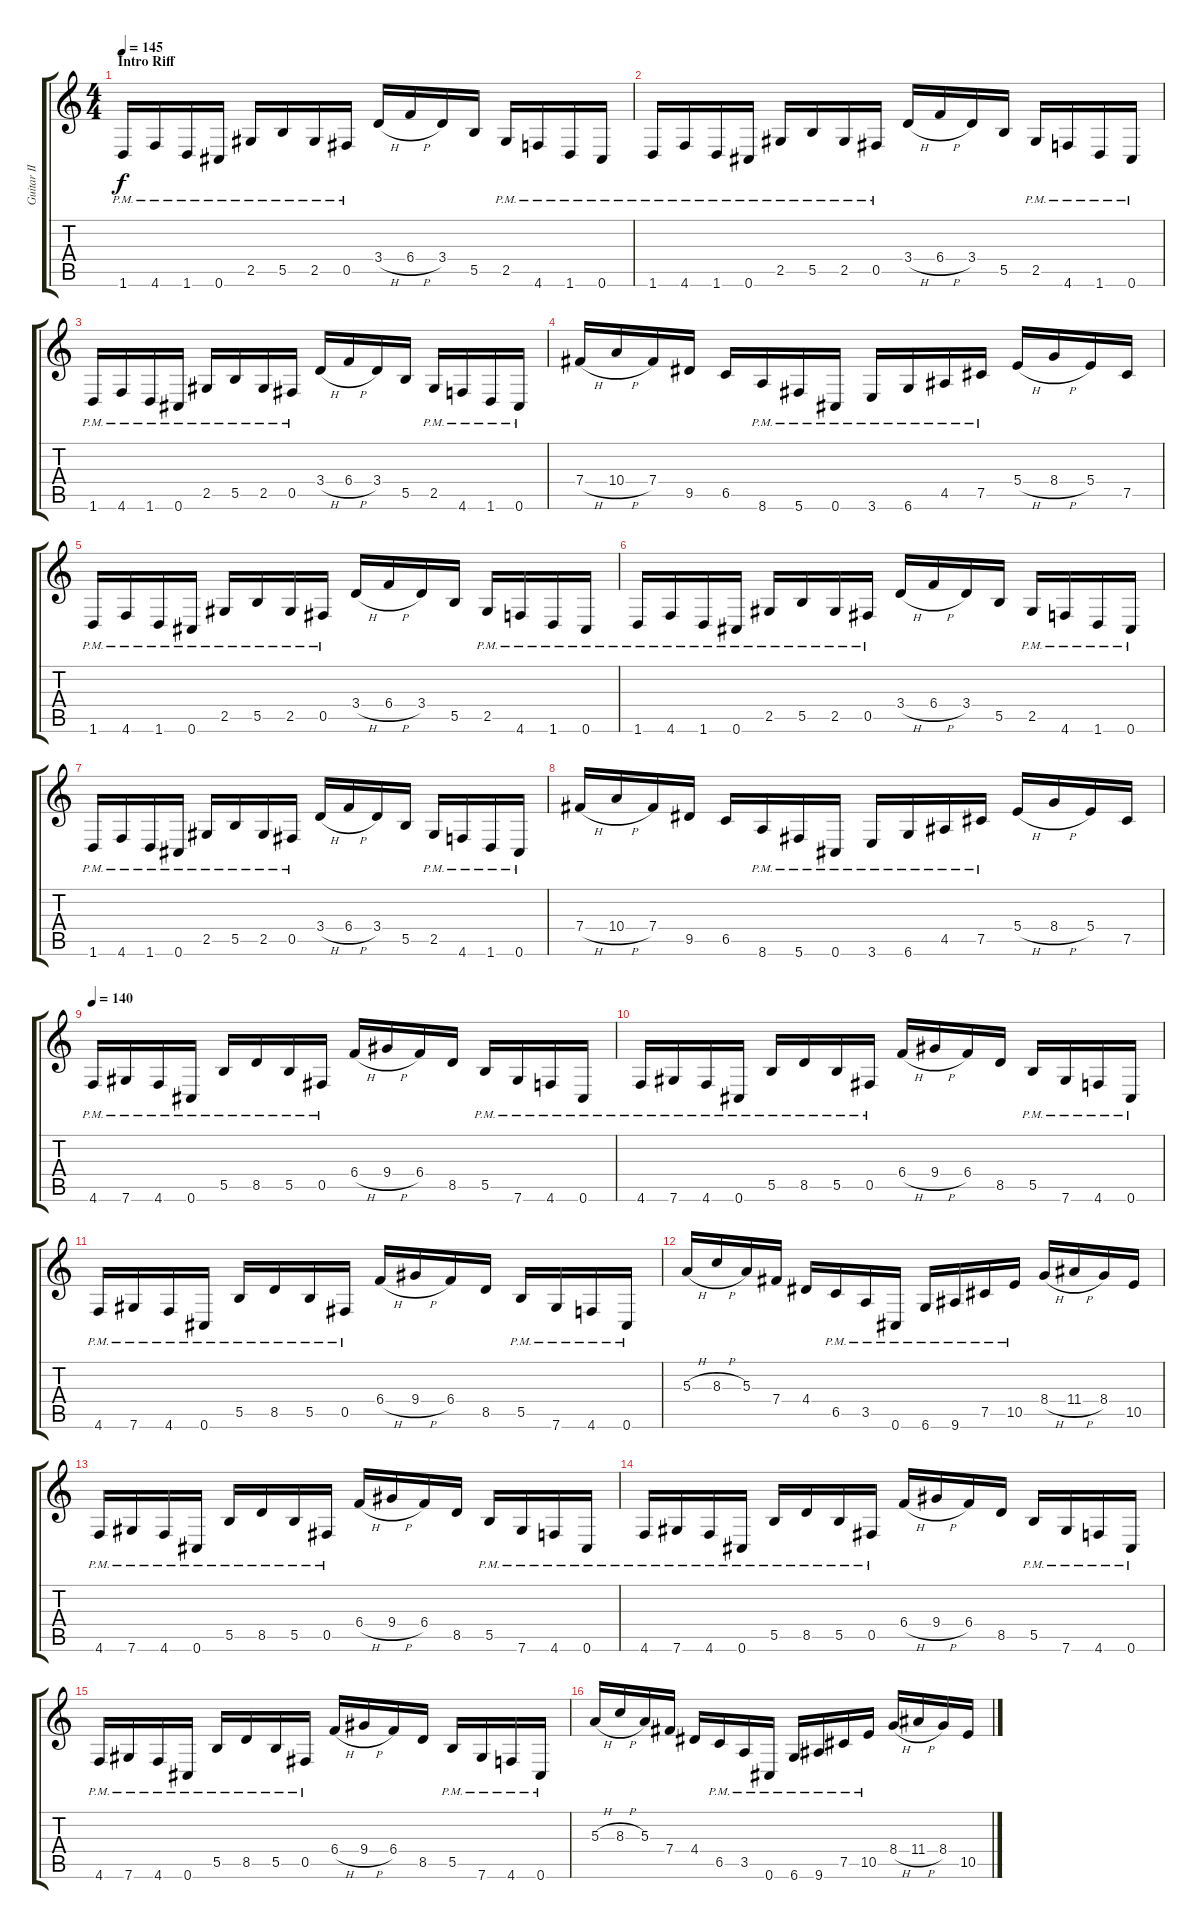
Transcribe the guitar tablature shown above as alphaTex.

\track ("Guitar II" "Guitar II") {instrument distortionguitar}
\staff {score tabs}
\tuning (Db4 Ab3 E3 B2 Gb2 Db2) {hide}
\ts (4 4)
\section ("" "Intro Riff")
\tempo 145
\clef g2
\ks c
1.6{pm}.16{dy f instrument distortionguitar} 4.6{pm}.16 1.6{pm}.16 0.6{pm}.16 2.5{pm}.16 5.5{pm}.16 2.5{pm}.16 0.5{pm}.16 3.4{h}.16 6.4{h}.16 3.4.16 5.5.16 2.5{pm}.16 4.6{pm}.16 1.6{pm}.16 0.6{pm}.16 |
1.6{pm}.16 4.6{pm}.16 1.6{pm}.16 0.6{pm}.16 2.5{pm}.16 5.5{pm}.16 2.5{pm}.16 0.5{pm}.16 3.4{h}.16 6.4{h}.16 3.4.16 5.5.16 2.5{pm}.16 4.6{pm}.16 1.6{pm}.16 0.6{pm}.16 |
1.6{pm}.16 4.6{pm}.16 1.6{pm}.16 0.6{pm}.16 2.5{pm}.16 5.5{pm}.16 2.5{pm}.16 0.5{pm}.16 3.4{h}.16 6.4{h}.16 3.4.16 5.5.16 2.5{pm}.16 4.6{pm}.16 1.6{pm}.16 0.6{pm}.16 |
7.4{h}.16 10.4{h}.16 7.4.16 9.5.16 6.5.16 8.6{pm}.16 5.6{pm}.16 0.6{pm}.16 3.6{pm}.16 6.6{pm}.16 4.5{pm}.16 7.5{pm}.16 5.4{h}.16 8.4{h}.16 5.4.16 7.5.16 |
1.6{pm}.16 4.6{pm}.16 1.6{pm}.16 0.6{pm}.16 2.5{pm}.16 5.5{pm}.16 2.5{pm}.16 0.5{pm}.16 3.4{h}.16 6.4{h}.16 3.4.16 5.5.16 2.5{pm}.16 4.6{pm}.16 1.6{pm}.16 0.6{pm}.16 |
1.6{pm}.16 4.6{pm}.16 1.6{pm}.16 0.6{pm}.16 2.5{pm}.16 5.5{pm}.16 2.5{pm}.16 0.5{pm}.16 3.4{h}.16 6.4{h}.16 3.4.16 5.5.16 2.5{pm}.16 4.6{pm}.16 1.6{pm}.16 0.6{pm}.16 |
1.6{pm}.16 4.6{pm}.16 1.6{pm}.16 0.6{pm}.16 2.5{pm}.16 5.5{pm}.16 2.5{pm}.16 0.5{pm}.16 3.4{h}.16 6.4{h}.16 3.4.16 5.5.16 2.5{pm}.16 4.6{pm}.16 1.6{pm}.16 0.6{pm}.16 |
7.4{h}.16 10.4{h}.16 7.4.16 9.5.16 6.5.16 8.6{pm}.16 5.6{pm}.16 0.6{pm}.16 3.6{pm}.16 6.6{pm}.16 4.5{pm}.16 7.5{pm}.16 5.4{h}.16 8.4{h}.16 5.4.16 7.5.16 |
\tempo 140
4.6{pm}.16 7.6{pm}.16 4.6{pm}.16 0.6{pm}.16 5.5{pm}.16 8.5{pm}.16 5.5{pm}.16 0.5{pm}.16 6.4{h}.16 9.4{h}.16 6.4.16 8.5.16 5.5{pm}.16 7.6{pm}.16 4.6{pm}.16 0.6{pm}.16 |
4.6{pm}.16 7.6{pm}.16 4.6{pm}.16 0.6{pm}.16 5.5{pm}.16 8.5{pm}.16 5.5{pm}.16 0.5{pm}.16 6.4{h}.16 9.4{h}.16 6.4.16 8.5.16 5.5{pm}.16 7.6{pm}.16 4.6{pm}.16 0.6{pm}.16 |
4.6{pm}.16 7.6{pm}.16 4.6{pm}.16 0.6{pm}.16 5.5{pm}.16 8.5{pm}.16 5.5{pm}.16 0.5{pm}.16 6.4{h}.16 9.4{h}.16 6.4.16 8.5.16 5.5{pm}.16 7.6{pm}.16 4.6{pm}.16 0.6{pm}.16 |
5.3{h}.16 8.3{h}.16 5.3.16 7.4.16 4.4.16 6.5{pm}.16 3.5{pm}.16 0.6{pm}.16 6.6{pm}.16 9.6{pm}.16 7.5{pm}.16 10.5{pm}.16 8.4{h}.16 11.4{h}.16 8.4.16 10.5.16 |
4.6{pm}.16 7.6{pm}.16 4.6{pm}.16 0.6{pm}.16 5.5{pm}.16 8.5{pm}.16 5.5{pm}.16 0.5{pm}.16 6.4{h}.16 9.4{h}.16 6.4.16 8.5.16 5.5{pm}.16 7.6{pm}.16 4.6{pm}.16 0.6{pm}.16 |
4.6{pm}.16 7.6{pm}.16 4.6{pm}.16 0.6{pm}.16 5.5{pm}.16 8.5{pm}.16 5.5{pm}.16 0.5{pm}.16 6.4{h}.16 9.4{h}.16 6.4.16 8.5.16 5.5{pm}.16 7.6{pm}.16 4.6{pm}.16 0.6{pm}.16 |
4.6{pm}.16 7.6{pm}.16 4.6{pm}.16 0.6{pm}.16 5.5{pm}.16 8.5{pm}.16 5.5{pm}.16 0.5{pm}.16 6.4{h}.16 9.4{h}.16 6.4.16 8.5.16 5.5{pm}.16 7.6{pm}.16 4.6{pm}.16 0.6{pm}.16 |
5.3{h}.16 8.3{h}.16 5.3.16 7.4.16 4.4.16 6.5{pm}.16 3.5{pm}.16 0.6{pm}.16 6.6{pm}.16 9.6{pm}.16 7.5{pm}.16 10.5{pm}.16 8.4{h}.16 11.4{h}.16 8.4.16 10.5.16
